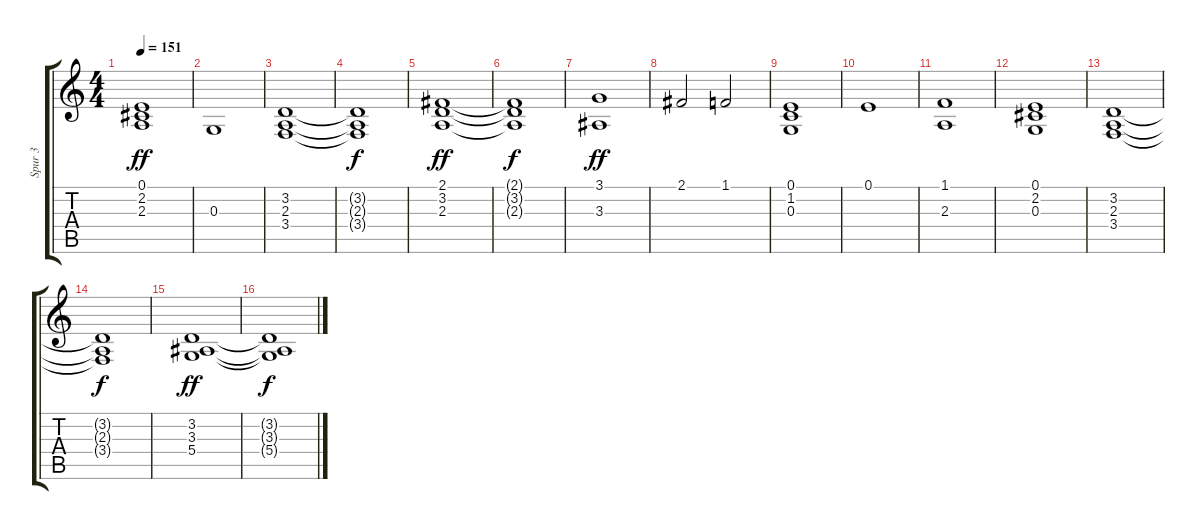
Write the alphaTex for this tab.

\track ("Spur 3" "Spur 3") {instrument acousticgrandpiano}
\staff {score tabs}
\tuning (E4 B3 G3 D3 A2 E2) {hide}
\ts (4 4)
\tempo 151
\clef g2
\ks c
(0.1 2.2 2.3).1{dy ff} |
0.3.1 |
(3.2 2.3 3.4).1 |
(3.2{t} 2.3{t} 3.4{t}).1{dy f} |
(2.1 3.2 2.3).1{dy ff} |
(2.1{t} 3.2{t} 2.3{t}).1{dy f} |
(3.1 3.3).1{dy ff} |
2.1.2 1.1.2 |
(0.1 1.2 0.3).1 |
0.1.1 |
(1.1 2.3).1 |
(0.1 2.2 0.3).1 |
(3.2 2.3 3.4).1 |
(3.2{t} 2.3{t} 3.4{t}).1{dy f} |
(3.2 3.3 5.4).1{dy ff} |
(3.2{t} 3.3{t} 5.4{t}).1{dy f}
